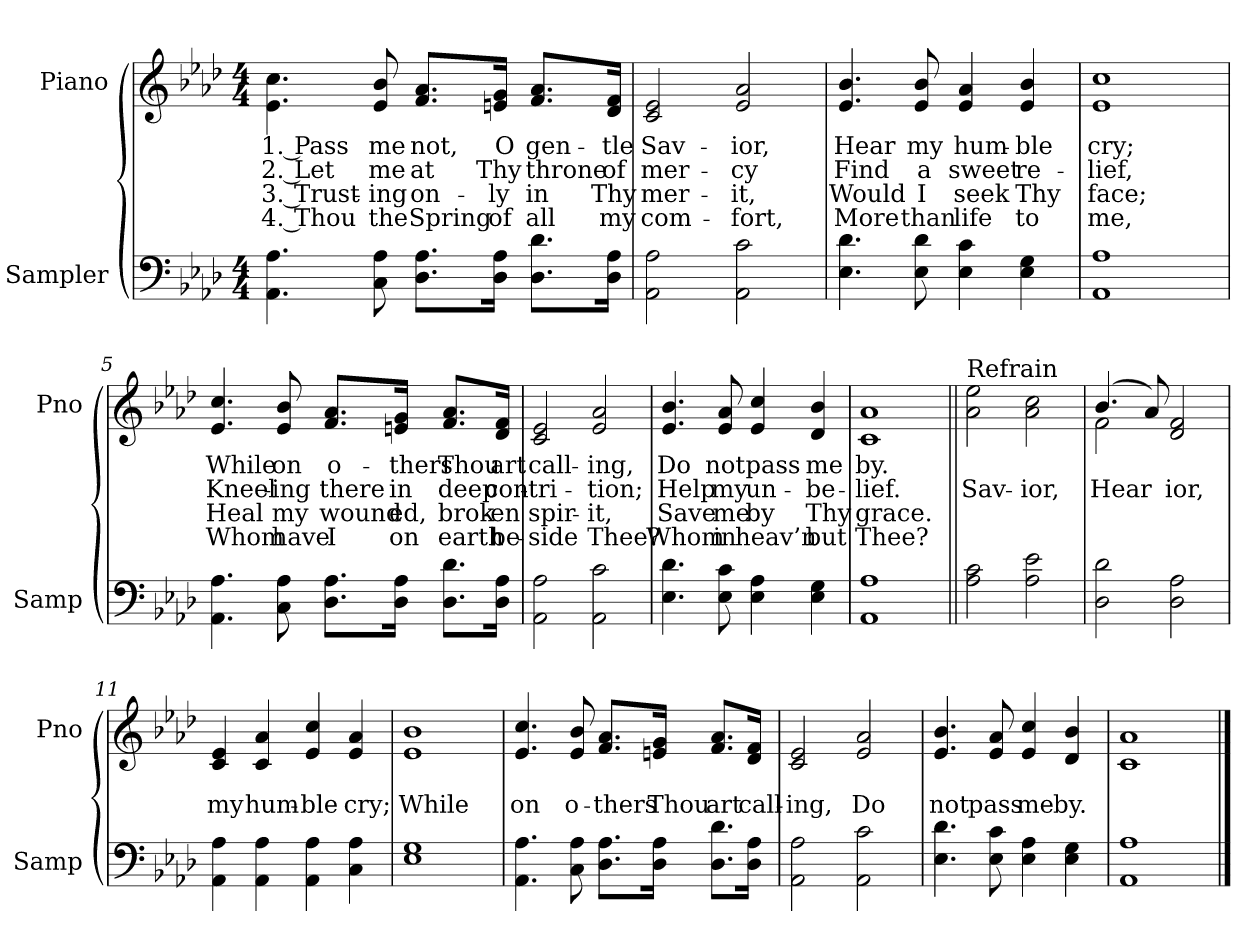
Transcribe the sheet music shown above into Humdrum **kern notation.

**kern	**kern	**text	**text	**text	**text
*part2	*part1	*part1	*part1	*part1	*part1
*staff2	*staff1	*staff1	*staff1	*staff1	*staff1
*I"Sampler	*I"Piano	*	*	*	*
*I'Samp	*I'Pno	*	*	*	*
*clefF4	*clefG2	*	*	*	*
*k[b-e-a-d-]	*k[b-e-a-d-]	*	*	*	*
*A-:	*A-:	*	*	*	*
*M4/4	*M4/4	*	*	*	*
=1	=1	=1	=1	=1	=1
4.AA-\ 4.A-\	4.e-\ 4.cc\	1. Pass	2. Let	3. Trust-	4. Thou
8C\ 8A-\	8e-/ 8b-/	me	me	-ing	the
8.D-\ 8.A-\L	8.f/ 8.a-/L	not,	at	on-	Spring
16D-\ 16A-\Jk	16en/ 16g/Jk	O	Thy	-ly	of
8.D-\ 8.d-\L	8.f/ 8.a-/L	gen-	throne	in	all
16D-\ 16A-\Jk	16d-/ 16f/Jk	-tle	of	Thy	my
=2	=2	=2	=2	=2	=2
2AA-\ 2A-\	2c/ 2e-/	Sav-	mer-	mer-	com-
2AA-\ 2c\	2e-/ 2a-/	-ior,	-cy	-it,	-fort,
=3	=3	=3	=3	=3	=3
4.E-\ 4.d-\	4.e-/ 4.b-/	Hear	Find	Would	More
8E-\ 8d-\	8e-/ 8b-/	my	a	I	than
4E-\ 4c\	4e-/ 4a-/	hum-	sweet	seek	life
4E-\ 4G\	4e-/ 4b-/	-ble	re-	Thy	to
=4	=4	=4	=4	=4	=4
1AA-\ 1A-\	1e-/ 1cc/	cry;	-lief,	face;	me,
=5	=5	=5	=5	=5	=5
4.AA-\ 4.A-\	4.e-/ 4.cc/	While	Kneel-	Heal	Whom
8C\ 8A-\	8e-/ 8b-/	on	-ing	my	have
8.D-\ 8.A-\L	8.f/ 8.a-/L	o-	there	wound-	I
16D-\ 16A-\Jk	16en/ 16g/Jk	-thers	in	-ed,	on
8.D-\ 8.d-\L	8.f/ 8.a-/L	Thou	deep	brok-	earth
16D-\ 16A-\Jk	16d-/ 16f/Jk	art	con-	-en	be-
=6	=6	=6	=6	=6	=6
2AA-\ 2A-\	2c/ 2e-/	call-	-tri-	spir-	-side
2AA-\ 2c\	2e-/ 2a-/	-ing,	-tion;	-it,	Thee?
=7	=7	=7	=7	=7	=7
4.E-\ 4.d-\	4.e-/ 4.b-/	Do	Help	Save	Whom
8E-\ 8c\	8e-/ 8a-/	not	my	me	in
4E-\ 4A-\	4e-/ 4cc/	pass	un-	by	heav’n
4E-\ 4G\	4d-/ 4b-/	me	-be-	Thy	but
=8	=8	=8	=8	=8	=8
1AA-\ 1A-\	1c/ 1a-/	by.	-lief.	grace.	Thee?
=9||	=9||	=9||	=9||	=9||	=9||
!	!LO:TX:t=Refrain	!	!	!	!
2A-\ 2c\	2a-\ 2ee-\	.	Sav-	.	.
2A-\ 2e-\	2a-\ 2cc\	.	-ior,	.	.
=10	=10	=10	=10	=10	=10
*	*^	*	*	*	*
2D-\ 2d-\	(4.b-/	2f	.	Hear	.	.
.	8a-/)	.	.	.	.	.
2D-\ 2A-\	2d-/ 2f/	2ryy	.	-ior,	.	.
*	*v	*v	*	*	*	*
=11	=11	=11	=11	=11	=11
4AA-\ 4A-\	4c/ 4e-/	.	my	.	.
4AA-\ 4A-\	4c/ 4a-/	.	hum-	.	.
4AA-\ 4A-\	4e-/ 4cc/	.	-ble	.	.
4C\ 4A-\	4e-/ 4a-/	.	cry;	.	.
=12	=12	=12	=12	=12	=12
1E-\ 1G\	1e-/ 1b-/	.	While	.	.
=13	=13	=13	=13	=13	=13
4.AA-\ 4.A-\	4.e-/ 4.cc/	.	on	.	.
8C\ 8A-\	8e-/ 8b-/	.	o-	.	.
8.D-\ 8.A-\L	8.f/ 8.a-/L	.	-thers	.	.
16D-\ 16A-\Jk	16en/ 16g/Jk	.	Thou	.	.
8.D-\ 8.d-\L	8.f/ 8.a-/L	.	art	.	.
16D-\ 16A-\Jk	16d-/ 16f/Jk	.	call-	.	.
=14	=14	=14	=14	=14	=14
2AA-\ 2A-\	2c/ 2e-/	.	-ing,	.	.
2AA-\ 2c\	2e-/ 2a-/	.	Do	.	.
=15	=15	=15	=15	=15	=15
4.E-\ 4.d-\	4.e-/ 4.b-/	.	not	.	.
8E-\ 8c\	8e-/ 8a-/	.	pass	.	.
4E-\ 4A-\	4e-/ 4cc/	.	me	.	.
4E-\ 4G\	4d-/ 4b-/	.	by.	.	.
=16	=16	=16	=16	=16	=16
1AA-\ 1A-\	1c/ 1a-/	.	.	.	.
==	==	==	==	==	==
*-	*-	*-	*-	*-	*-
